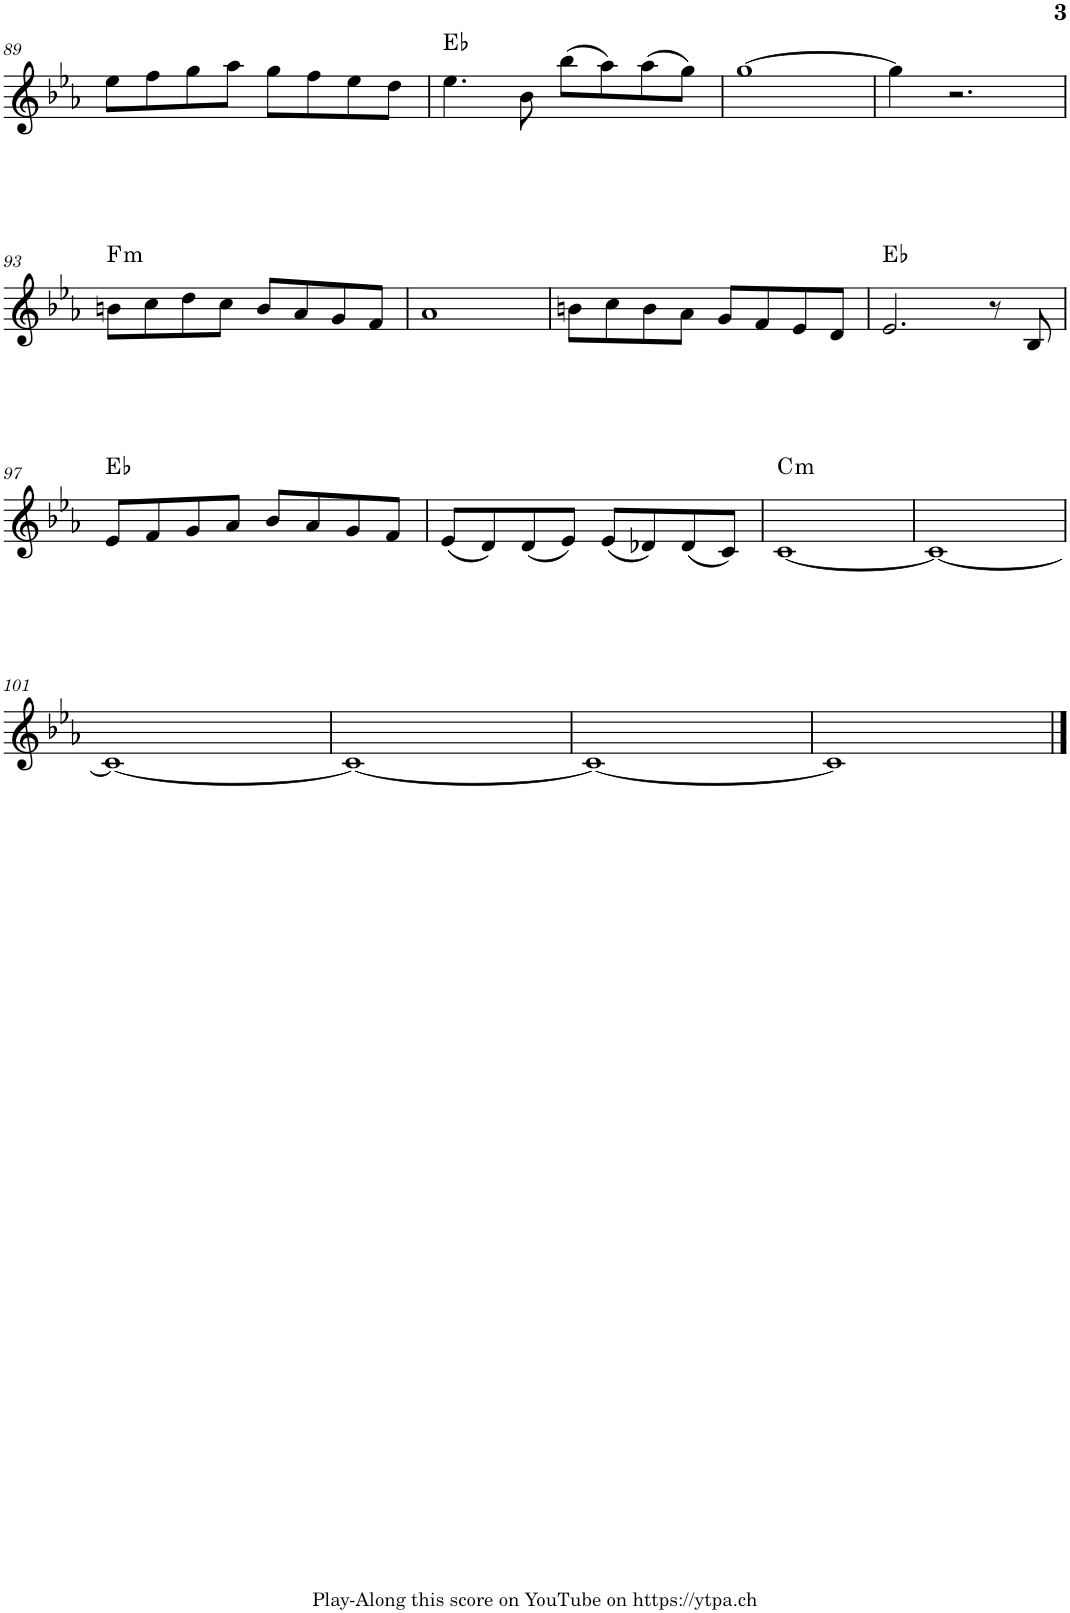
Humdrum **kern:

**kern	**harte
*part1	*part1
*staff1	*
*I"Piano	*
*I'Pno.	*
!!LO:PB:g=z
*clefG2	*
*k[b-e-a-]	*
*M4/4	*
=89	=89
8ee-\L	.
8ff\	.
8gg\	.
8aa-\J	.
8gg\L	.
8ff\	.
8ee-\	.
8dd\J	.
=90	=90
4.ee-\	Eb:maj
8b-\	.
(8bb-\L	.
8aa-\)	.
(8aa-\	.
8gg\J)	.
=91	=91
[1gg	.
=92	=92
4gg\]	.
2.r	.
!!LO:LB:g=z
=93	=93
!	!LO:H:kt=m
8bn\L	F:min
8cc\	.
8dd\	.
8cc\J	.
8b/L	.
8a-/	.
8g/	.
8f/J	.
=94	=94
1a-	.
=95	=95
8bn\L	.
8cc\	.
8b\	.
8a-\J	.
8g/L	.
8f/	.
8e-/	.
8d/J	.
=96	=96
2.e-/	Eb:maj
8r	.
8B-/	.
!!LO:LB:g=z
=97	=97
8e-/L	Eb:maj
8f/	.
8g/	.
8a-/J	.
8b-/L	.
8a-/	.
8g/	.
8f/J	.
=98	=98
(8e-/L	.
8d/)	.
(8d/	.
8e-/J)	.
(8e-/L	.
8d-X/)	.
(8d-/	.
8c/J)	.
=99	=99
!	!LO:H:kt=m
[1c	C:min
=100	=100
1c_	.
!!LO:LB:g=z
=101	=101
1c_	.
=102	=102
1c_	.
=103	=103
1c_	.
=104	=104
1c]	.
==	==
*-	*-
